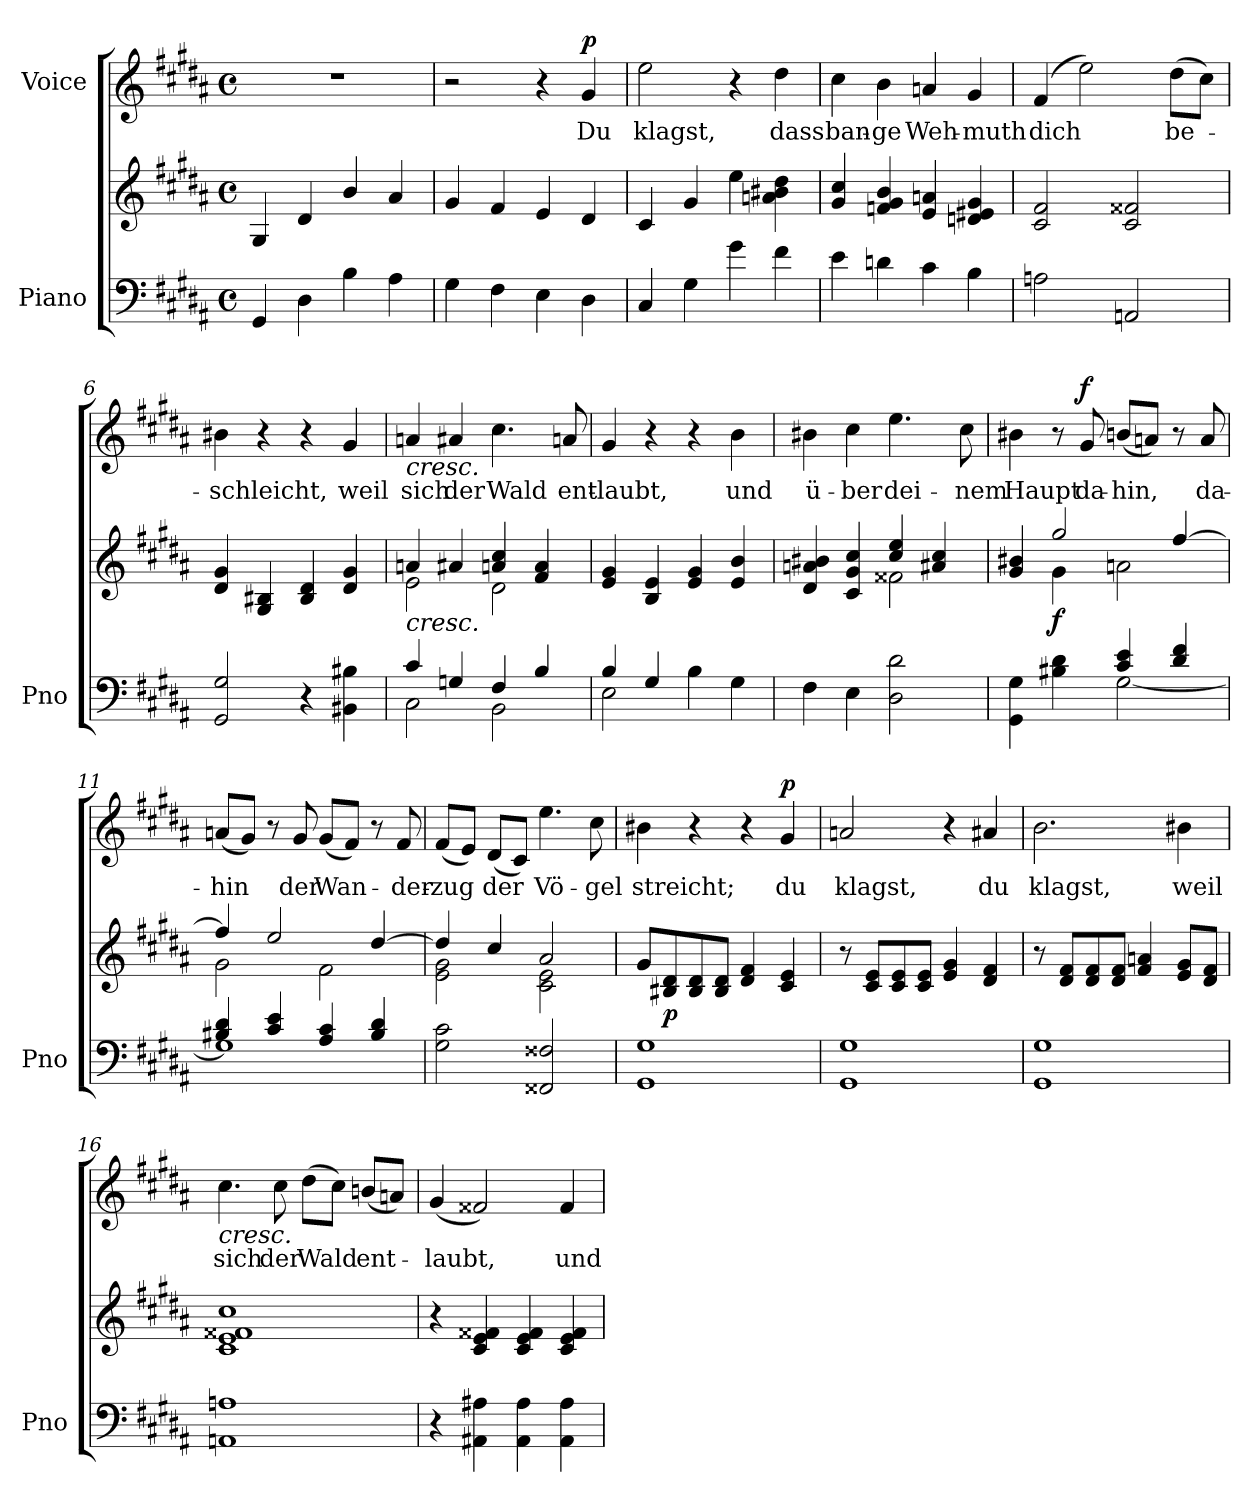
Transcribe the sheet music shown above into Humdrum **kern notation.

**kern	**kern	**dynam	**kern	**text	**dynam
*part2	*part2	*part2	*part1	*part1	*part1
*staff3	*staff2	*staff2/3	*staff1	*staff1	*staff1
*I"Piano	*	*	*I"Voice	*	*
*I'Pno	*	*	*	*	*
*clefF4	*clefG2	*	*clefG2	*	*
*k[f#c#g#d#a#]	*k[f#c#g#d#a#]	*	*k[f#c#g#d#a#]	*	*
*M4/4	*M4/4	*	*M4/4	*	*
*met(c)	*met(c)	*	*met(c)	*	*
=1	=1	=1	=1	=1	=1
!	!	!LO:DY:b	!	!	!
!	!	!LO:DY:n=1:b	!	!	!
4GG#/	4G#/	p other-dynamics	1r	.	.
4D#\	4d#/	.	.	.	.
4B\	4b/	.	.	.	.
4A#\	4a#/	.	.	.	.
=2	=2	=2	=2	=2	=2
4G#\	4g#/	.	2r	.	.
4F#\	4f#/	.	.	.	.
4E\	4e/	.	4r	.	.
!	!	!	!	!LO:LY:b	!LO:DY:b
4D#\	4d#/	.	4g#/	Du	p
=3	=3	=3	=3	=3	=3
!	!	!	!	!LO:LY:b	!
4C#/	4c#/	.	2ee\	klagst,	.
4G#\	4g#/	.	.	.	.
4g#\	4ee\	.	4r	.	.
!	!	!	!	!LO:LY:b	!
4f#\	4an\ 4b#X\ 4dd#\	.	4dd#\	dass	.
=4	=4	=4	=4	=4	=4
!	!	!	!	!LO:LY:b	!
4e\	4g#/ 4cc#/	.	4cc#\	ban-	.
!	!	!	!	!LO:LY:b	!
4dn\	4fn/ 4g#/ 4b/	.	4b\	-ge	.
!	!	!	!	!LO:LY:b	!
4c#\	4e/ 4an/	.	4an/	Weh-	.
!	!	!	!	!LO:LY:b	!
4B\	4dn/ 4e#X/ 4g#/	.	4g#/	-muth	.
!!LO:LB:g=z
=5	=5	=5	=5	=5	=5
!	!	!	!	!LO:LY:b	!
2An\	2c#/ 2f#/	.	(4f#/	dich	.
.	.	.	2ee\)	.	.
2AAn/	2c#/ 2f##X/	.	.	.	.
!	!	!	!	!LO:LY:b	!
.	.	.	(8dd#\L	be-	.
.	.	.	8cc#\J)	.	.
=6	=6	=6	=6	=6	=6
!	!	!	!	!LO:LY:b	!
2GG#/ 2G#/	4d#/ 4g#/	.	4b#X\	-schleicht,	.
.	4G#/ 4B#X/	.	4r	.	.
4r	4B#/ 4d#/	.	4r	.	.
!	!	!	!	!LO:LY:b	!
4BB#X\ 4B#X\	4d#/ 4g#/	.	4g#/	weil	.
=7	=7	=7	=7	=7	=7
*^	*^	*	*	*	*
!	!	!	!	!	!LO:TX:b:i:t=cresc.	!	!
!	!	!LO:TX:b:i:t=cresc.	!	!	!	!	!
!	!	!	!	!	!	!LO:LY:b	!
4c#/	2C#\	4an/	2e\	.	4an/	sich	.
!	!	!	!	!	!	!LO:LY:b	!
4Gn/	.	4a#X/	.	.	4a#X/	der	.
!	!	!	!	!	!	!LO:LY:b	!
4F#/	2BB\	4an/ 4cc#/	2d#\	.	4.cc#\	Wald	.
4B/	.	4f#/ 4a/	.	.	.	.	.
!	!	!	!	!	!	!LO:LY:b	!
.	.	.	.	.	8an/	ent-	.
*	*	*v	*v	*	*	*	*
=8	=8	=8	=8	=8	=8	=8
!	!	!	!	!	!LO:LY:b	!
4B/	2E\	4e/ 4g#/	.	4g#/	-laubt,	.
4G#/	.	4B/ 4e/	.	4r	.	.
4B\	2ryy	4e/ 4g#/	.	4r	.	.
!	!	!	!	!	!LO:LY:b	!
4G#\	.	4e/ 4b/	.	4b\	und	.
*v	*v	*	*	*	*	*
=9	=9	=9	=9	=9	=9
*	*^	*	*	*	*
!	!	!	!	!	!LO:LY:b	!
4F#\	4d#/ 4an/ 4b#X/	2ryy	.	4b#X\	ü-	.
!	!	!	!	!	!LO:LY:b	!
4E\	4c#/ 4g#/ 4cc#/	.	.	4cc#\	-ber	.
!	!	!	!	!	!LO:LY:b	!
2D#\ 2d#\	4cc#/ 4ee/	2f##X\	.	4.ee\	dei-	.
.	4a#X/ 4cc#/	.	.	.	.	.
!	!	!	!	!	!LO:LY:b	!
.	.	.	.	8cc#\	-nem	.
!!LO:PB:g=z
=10	=10	=10	=10	=10	=10	=10
*^	*	*	*	*	*	*
!	!	!	!	!	!	!LO:LY:b	!
2ryy	4GG#\ 4G#\	4g#/ 4b#X/	4ryy	.	4b#X\	Haupt	.
!	!	!	!	!LO:DY:b	!	!	!
.	4B#X\ 4d#\	2gg#/	4g#\	f	8r	.	.
!	!	!	!	!	!	!LO:LY:b	!LO:DY:b
.	.	.	.	.	8g#/	da-	f
!	!	!	!	!	!	!LO:LY:b	!
4c#/ 4e/	[2G#\	.	2an\	.	(8bn/L	-hin,	.
.	.	.	.	.	8an/J)	.	.
4d#/ 4f#/	.	[4ff#/	.	.	8r	.	.
!	!	!	!	!	!	!LO:LY:b	!
.	.	.	.	.	8a/	da-	.
=11	=11	=11	=11	=11	=11	=11	=11
!	!	!	!	!	!	!LO:LY:b	!
4B#X/ 4d#/	1G#]	4ff#/]	2g#\	.	(8an/L	-hin	.
.	.	.	.	.	8g#/J)	.	.
4c#/ 4e/	.	2ee/	.	.	8r	.	.
!	!	!	!	!	!	!LO:LY:b	!
.	.	.	.	.	8g#/	der	.
!	!	!	!	!	!	!LO:LY:b	!
4A#/ 4c#/	.	.	2f#\	.	(8g#/L	Wan-	.
.	.	.	.	.	8f#/J)	.	.
4B#/ 4d#/	.	[4dd#/	.	.	8r	.	.
!	!	!	!	!	!	!LO:LY:b	!
.	.	.	.	.	8f#/	-der-	.
*v	*v	*	*	*	*	*	*
=12	=12	=12	=12	=12	=12	=12
!	!	!	!	!	!LO:LY:b	!
2G#\ 2c#\	4dd#/]	2e\ 2g#\	.	(8f#/L	-zug	.
.	.	.	.	8e/J)	.	.
!	!	!	!	!	!LO:LY:b	!
.	4cc#/	.	.	(8d#/L	der	.
.	.	.	.	8c#/J)	.	.
!	!	!	!	!	!LO:LY:b	!
2FF##X/ 2F##X/	2a#/	2c#\ 2e\	.	4.ee\	Vö-	.
!	!	!	!	!	!LO:LY:b	!
.	.	.	.	8cc#\	-gel	.
*	*v	*v	*	*	*	*
=13	=13	=13	=13	=13	=13
!	!	!	!	!LO:LY:b	!
1GG# 1G#	8g#/L	.	4b#X\	streicht;	.
!	!	!LO:DY:b	!	!	!
.	8B#X/ 8d#/	p	.	.	.
.	8B#/ 8d#/	.	4r	.	.
.	8B#/ 8d#/J	.	.	.	.
.	4d#/ 4f#/	.	4r	.	.
!	!	!	!	!LO:LY:b	!LO:DY:b
.	4c#/ 4e/	.	4g#/	du	p
!!LO:PB:g=z
=14	=14	=14	=14	=14	=14
!	!	!	!	!LO:LY:b	!
1GG# 1G#	8r	.	2an/	klagst,	.
.	8c#/ 8e/L	.	.	.	.
.	8c#/ 8e/	.	.	.	.
.	8c#/ 8e/J	.	.	.	.
.	4e/ 4g#/	.	4r	.	.
!	!	!	!	!LO:LY:b	!
.	4d#/ 4f#/	.	4a#X/	du	.
=15	=15	=15	=15	=15	=15
!	!	!	!	!LO:LY:b	!
1GG# 1G#	8r	.	2.b\	klagst,	.
.	8d#/ 8f#/L	.	.	.	.
.	8d#/ 8f#/	.	.	.	.
.	8d#/ 8f#/J	.	.	.	.
.	4f#/ 4an/	.	.	.	.
!	!	!	!	!LO:LY:b	!
.	8e/ 8g#/L	.	4b#X\	weil	.
.	8d#/ 8f#/J	.	.	.	.
=16	=16	=16	=16	=16	=16
!	!	!	!LO:TX:b:i:t=cresc.	!	!
!	!	!	!	!LO:LY:b	!
1AAn 1An	1c# 1e 1f##X 1cc#	.	4.cc#\	sich	.
!	!	!	!	!LO:LY:b	!
.	.	.	8cc#\	der	.
!	!	!	!	!LO:LY:b	!
.	.	.	(8dd#\L	Wald	.
.	.	.	8cc#\J)	.	.
!	!	!	!	!LO:LY:b	!
.	.	.	(8bn/L	ent-	.
.	.	.	8an/J)	.	.
=17	=17	=17	=17	=17	=17
!	!	!	!	!LO:LY:b	!
4r	4r	.	(4g#/	-laubt,	.
4AA#X\ 4A#X\	4c#/ 4e/ 4f##X/	.	2f##X/)	.	.
4AA#\ 4A#\	4c#/ 4e/ 4f##/	.	.	.	.
!	!	!	!	!LO:LY:b	!
4AA#\ 4A#\	4c#/ 4e/ 4f##/	.	4f##/	und	.
=	=	=	=	=	=
*-	*-	*-	*-	*-	*-
